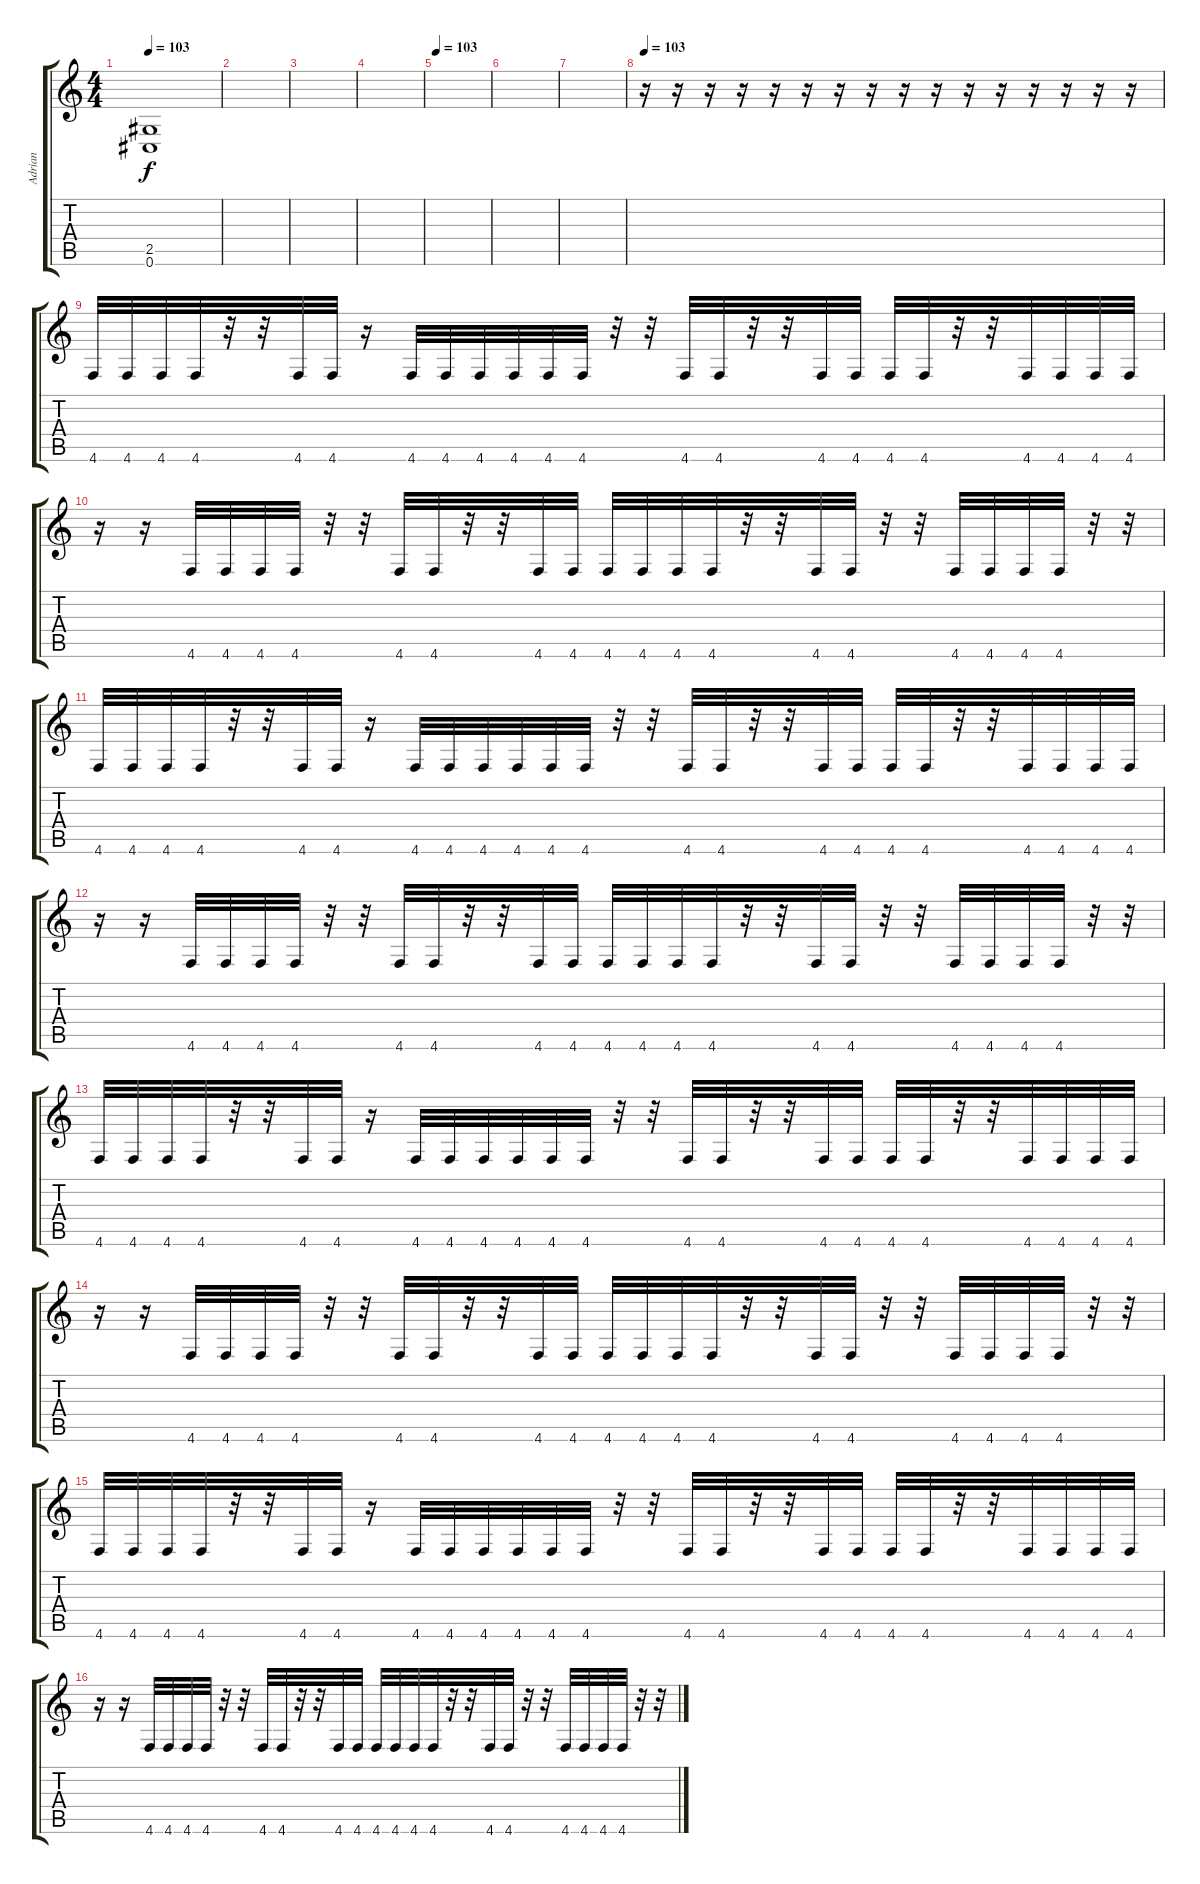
\track ("Adrian" "Adrian") {instrument distortionguitar}
\staff {score tabs}
\tuning (Db4 Ab3 E3 B2 Gb2 Db2) {hide}
\ts (4 4)
\tempo 103
\clef g2
\ks c
(2.5{t} 0.6{t}).1{dy f} |
|
|
|
\tempo 103
|
|
|
\tempo 103
r.16 r.16 r.16 r.16 r.16 r.16 r.16 r.16 r.16 r.16 r.16 r.16 r.16 r.16 r.16 r.16 |
4.6.32 4.6.32 4.6.32 4.6.32 r.32 r.32 4.6.32 4.6.32 r.16 4.6.32 4.6.32 4.6.32 4.6.32 4.6.32 4.6.32 r.32 r.32 4.6.32 4.6.32 r.32 r.32 4.6.32 4.6.32 4.6.32 4.6.32 r.32 r.32 4.6.32 4.6.32 4.6.32 4.6.32 |
r.16 r.16 4.6.32 4.6.32 4.6.32 4.6.32 r.32 r.32 4.6.32 4.6.32 r.32 r.32 4.6.32 4.6.32 4.6.32 4.6.32 4.6.32 4.6.32 r.32 r.32 4.6.32 4.6.32 r.32 r.32 4.6.32 4.6.32 4.6.32 4.6.32 r.32 r.32 |
4.6.32 4.6.32 4.6.32 4.6.32 r.32 r.32 4.6.32 4.6.32 r.16 4.6.32 4.6.32 4.6.32 4.6.32 4.6.32 4.6.32 r.32 r.32 4.6.32 4.6.32 r.32 r.32 4.6.32 4.6.32 4.6.32 4.6.32 r.32 r.32 4.6.32 4.6.32 4.6.32 4.6.32 |
r.16 r.16 4.6.32 4.6.32 4.6.32 4.6.32 r.32 r.32 4.6.32 4.6.32 r.32 r.32 4.6.32 4.6.32 4.6.32 4.6.32 4.6.32 4.6.32 r.32 r.32 4.6.32 4.6.32 r.32 r.32 4.6.32 4.6.32 4.6.32 4.6.32 r.32 r.32 |
4.6.32 4.6.32 4.6.32 4.6.32 r.32 r.32 4.6.32 4.6.32 r.16 4.6.32 4.6.32 4.6.32 4.6.32 4.6.32 4.6.32 r.32 r.32 4.6.32 4.6.32 r.32 r.32 4.6.32 4.6.32 4.6.32 4.6.32 r.32 r.32 4.6.32 4.6.32 4.6.32 4.6.32 |
r.16 r.16 4.6.32 4.6.32 4.6.32 4.6.32 r.32 r.32 4.6.32 4.6.32 r.32 r.32 4.6.32 4.6.32 4.6.32 4.6.32 4.6.32 4.6.32 r.32 r.32 4.6.32 4.6.32 r.32 r.32 4.6.32 4.6.32 4.6.32 4.6.32 r.32 r.32 |
4.6.32 4.6.32 4.6.32 4.6.32 r.32 r.32 4.6.32 4.6.32 r.16 4.6.32 4.6.32 4.6.32 4.6.32 4.6.32 4.6.32 r.32 r.32 4.6.32 4.6.32 r.32 r.32 4.6.32 4.6.32 4.6.32 4.6.32 r.32 r.32 4.6.32 4.6.32 4.6.32 4.6.32 |
r.16 r.16 4.6.32 4.6.32 4.6.32 4.6.32 r.32 r.32 4.6.32 4.6.32 r.32 r.32 4.6.32 4.6.32 4.6.32 4.6.32 4.6.32 4.6.32 r.32 r.32 4.6.32 4.6.32 r.32 r.32 4.6.32 4.6.32 4.6.32 4.6.32 r.32 r.32
